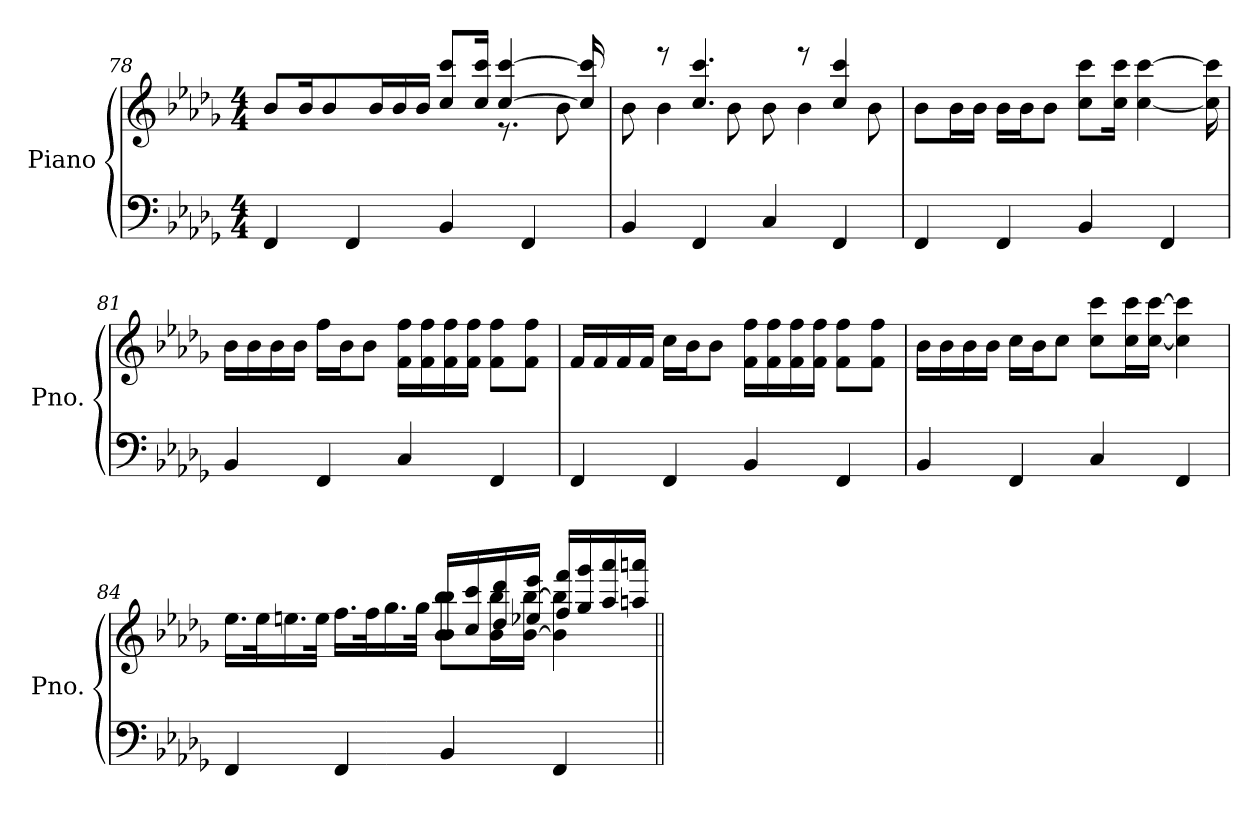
**kern	**kern
*part1	*part1
*staff2	*staff1
*I"Piano	*
*I'Pno.	*
*clefF4	*clefG2
*k[b-e-a-d-g-]	*k[b-e-a-d-g-]
*M4/4	*M4/4
=78	=78
*	*^
4FF/	8b-/L	8.ryy
.	16b-/K	.
*	*v	*v
.	8b-/
4FF/	.
.	16b-/L
.	16b-/
.	16b-/JJ
4BB-/	8cc/ 8ccc/L
.	16cc/ 16ccc/Jk
*	*^
.	[4cc/ [4ccc/	8.r
4FF/	.	.
.	.	8b-\
.	16cc/] 16ccc/]	.
=79	=79	=79
4BB-/	8b-\	8ryy
.	4b-\	8reee
4FF/	.	4.cc/ 4.ccc/
.	8b-\	.
4C/	8b-\	.
.	4b-\	8reee
4FF/	.	4cc/ 4ccc/
.	8b-\	.
*	*v	*v
!!LO:LB:g=z
=80	=80
4FF/	8b-\L
.	16b-\L
.	16b-\JJ
4FF/	16b-\LL
.	16b-\J
.	8b-\J
4BB-/	8cc\ 8ccc\L
.	16cc\ 16ccc\Jk
.	[4cc\ [4ccc\
4FF/	.
.	16cc\] 16ccc\]
=81	=81
4BB-/	16b-\LL
.	16b-\
.	16b-\
.	16b-\JJ
4FF/	16ff\LL
.	16b-\J
.	8b-\J
4C/	16f\ 16ff\LL
.	16f\ 16ff\
.	16f\ 16ff\
.	16f\ 16ff\JJ
4FF/	8f\ 8ff\L
.	8f\ 8ff\J
=82	=82
4FF/	16f/LL
.	16f/
.	16f/
.	16f/JJ
4FF/	16cc\LL
.	16b-\J
.	8b-\J
4BB-/	16f\ 16ff\LL
.	16f\ 16ff\
.	16f\ 16ff\
.	16f\ 16ff\JJ
4FF/	8f\ 8ff\L
.	8f\ 8ff\J
!!LO:LB:g=z
=83	=83
4BB-/	16b-\LL
.	16b-\
.	16b-\
.	16b-\JJ
4FF/	16cc\LL
.	16b-\J
.	8cc\J
4C/	8cc\ 8ccc\L
.	16cc\ 16ccc\L
.	[16cc\ [16ccc\JJ
4FF/	4cc\] 4ccc\]
=84	=84
*	*^
4FF/	16.ee-\LL	2ryy
.	32ee-\K	.
.	16.een\	.
.	32ee\JJk	.
4FF/	16.ff\LL	.
.	32ff\K	.
.	16.gg-\	.
.	32gg-\JJk	.
4BB-/	8b-\ 8bb-\L	16b-/ 16bb-/LL
.	.	16cc/ 16ccc/
.	16b-\ 16bb-\L	16dd-/ 16ddd-/
.	[16b-\ [16bb-\JJ	16ee-X/ 16eee-/JJ
4FF/	4b-\] 4bb-\]	16ff/ 16fff/LL
.	.	16gg-/ 16ggg-/
.	.	16aa-/ 16aaa-/
.	.	16aan/ 16aaan/JJ
*	*v	*v
=||	=||
*-	*-
